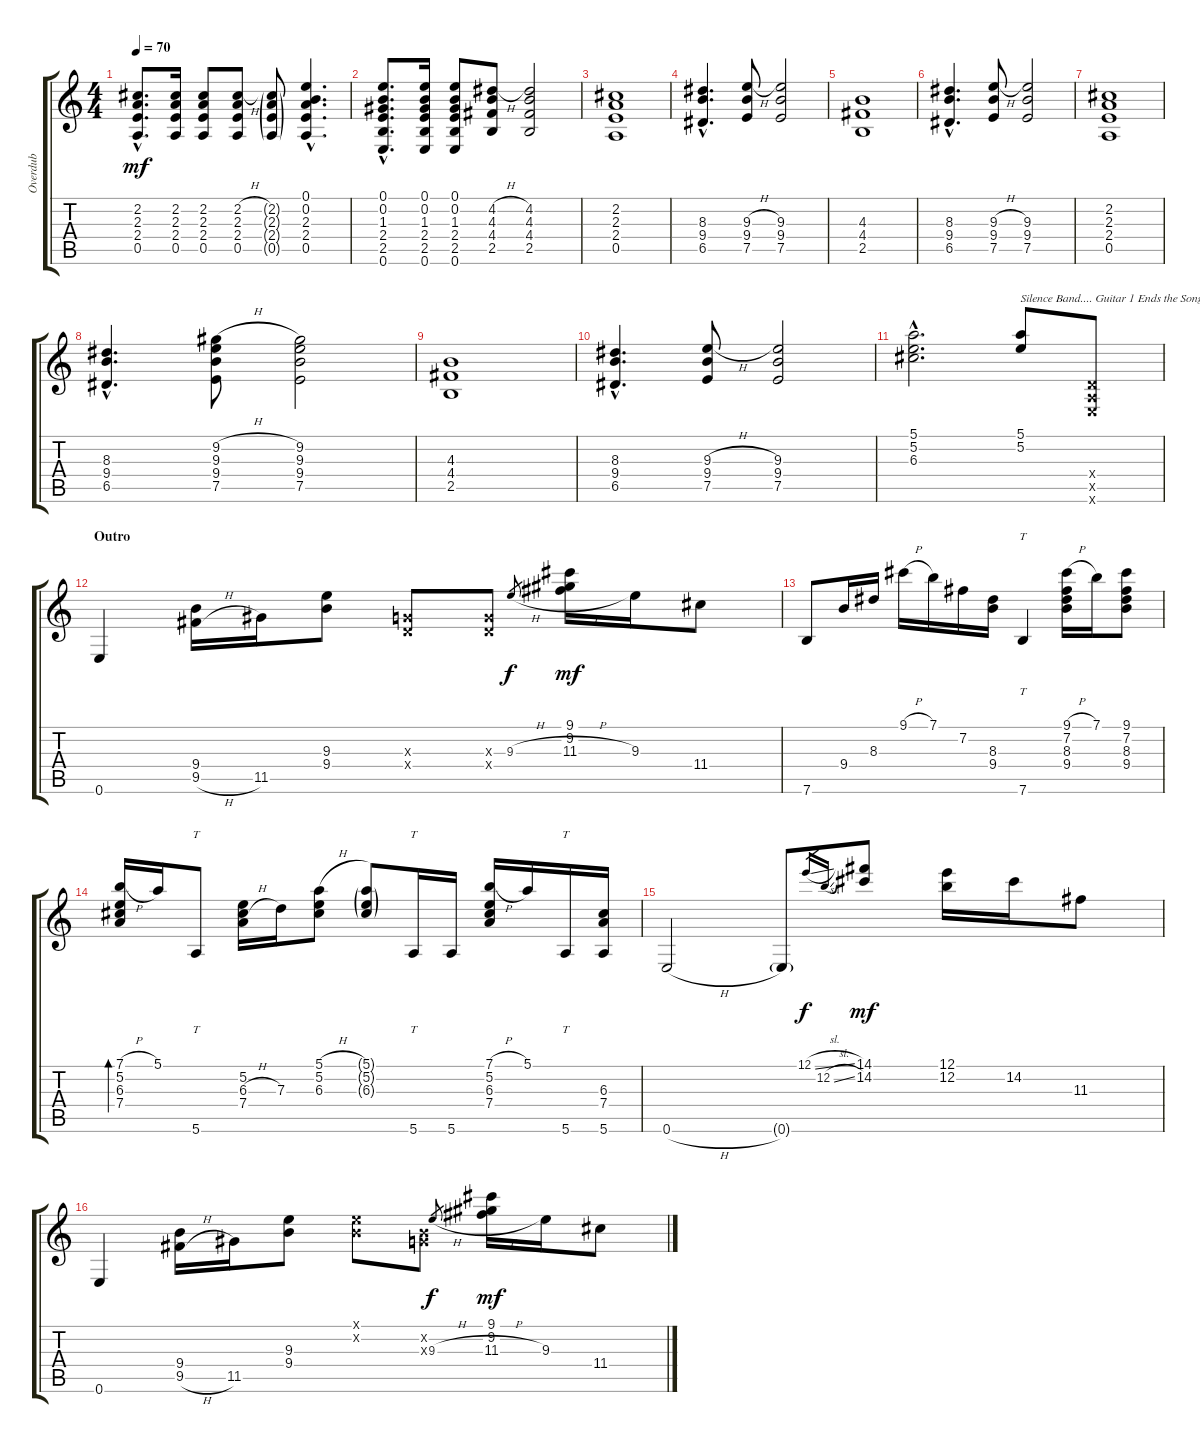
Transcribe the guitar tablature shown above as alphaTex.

\track ("Overdub" "Overdub") {instrument acousticguitarsteel}
\staff {score tabs}
\tuning (E4 B3 G3 D3 A2 E2) {hide}
\ts (4 4)
\tempo 70
\clef g2
\ks c
(2.2{hac} 2.3{hac} 2.4{hac} 0.5{hac}).8{d dy mf} (2.2 2.3 2.4 0.5).16 (2.2 2.3 2.4 0.5).8 (2.2{h} 2.3 2.4 0.5).8 (2.2{g} 2.3{g} 2.4{g} 0.5{g}).8 (0.1{hac} 0.2{hac} 2.3{hac} 2.4{hac} 0.5{hac}).4{d} |
(0.1{hac} 0.2{hac} 1.3{hac} 2.4{hac} 2.5{hac} 0.6{hac}).8{d} (0.1 0.2 1.3 2.4 2.5 0.6).16 (0.1 0.2 1.3 2.4 2.5 0.6).8 (4.2{h} 4.3 4.4 2.5).8 (4.2 4.3 4.4 2.5).2 |
(2.2 2.3 2.4 0.5).1 |
(8.3{hac} 9.4{hac} 6.5{hac}).4{d} (9.3{h} 9.4 7.5).8 (9.3 9.4 7.5).2 |
(4.3 4.4 2.5).1 |
(8.3{hac} 9.4{hac} 6.5{hac}).4{d} (9.3{h} 9.4 7.5).8 (9.3 9.4 7.5).2 |
(2.2 2.3 2.4 0.5).1 |
(8.3{hac} 9.4{hac} 6.5{hac}).4{d} (9.2{h} 9.3 9.4 7.5).8 (9.2 9.3 9.4 7.5).2 |
(4.3 4.4 2.5).1 |
(8.3{hac} 9.4{hac} 6.5{hac}).4{d} (9.3{h} 9.4 7.5).8 (9.3 9.4 7.5).2 |
(5.1{hac} 5.2{hac} 6.3{hac}).2{d} (5.1 5.2).8{txt "Silence Band.... Guitar 1 Ends the Song"} (0.4{x} 0.5{x} 0.6{x}).8 |
\section ("" "Outro")
0.6.4 (9.4 9.5{h}).16 11.5.16 (9.3 9.4).8 (0.3{x} 0.4{x}).8 (0.3{x} 0.4{x}).8 9.3{h}.8{gr dy f} (9.1 9.2 11.3{h}).16{dy mf} 9.3.16 11.4.8 |
7.6.8 9.4.16 8.3.16 9.1{h}.16 7.1.16 7.2.16 (8.3 9.4).16 7.6.4{tt} (9.1{h} 7.2 8.3 9.4).16 7.1.16 (9.1 7.2 8.3 9.4).8 |
(7.1{h} 5.2 6.3 7.4).16{bd 120} 5.1.16 5.6.8{tt} (5.2 6.3{h} 7.4).16 7.3.16 (5.1{h} 5.2 6.3).8 (5.1{g} 5.2{g} 6.3{g}).8 5.6.16{tt} 5.6.16 (7.1{h} 5.2 6.3 7.4).16 5.1.16 5.6.16{tt} (6.3 7.4 5.6).16 |
0.6{h}.2 0.6{g}.8 12.1{sl}.16{gr dy f} 12.2{sl}.16{gr} (14.1 14.2).8{dy mf} (12.1 12.2).16 14.2.16 11.3.8 |
0.6.4 (9.4 9.5{h}).16 11.5.16 (9.3 9.4).8 (0.1{x} 0.2{x}).8 (0.2{x} 0.3{x}).8 9.3{h}.8{gr dy f} (9.1 9.2 11.3{h}).16{dy mf} 9.3.16 11.4.8
